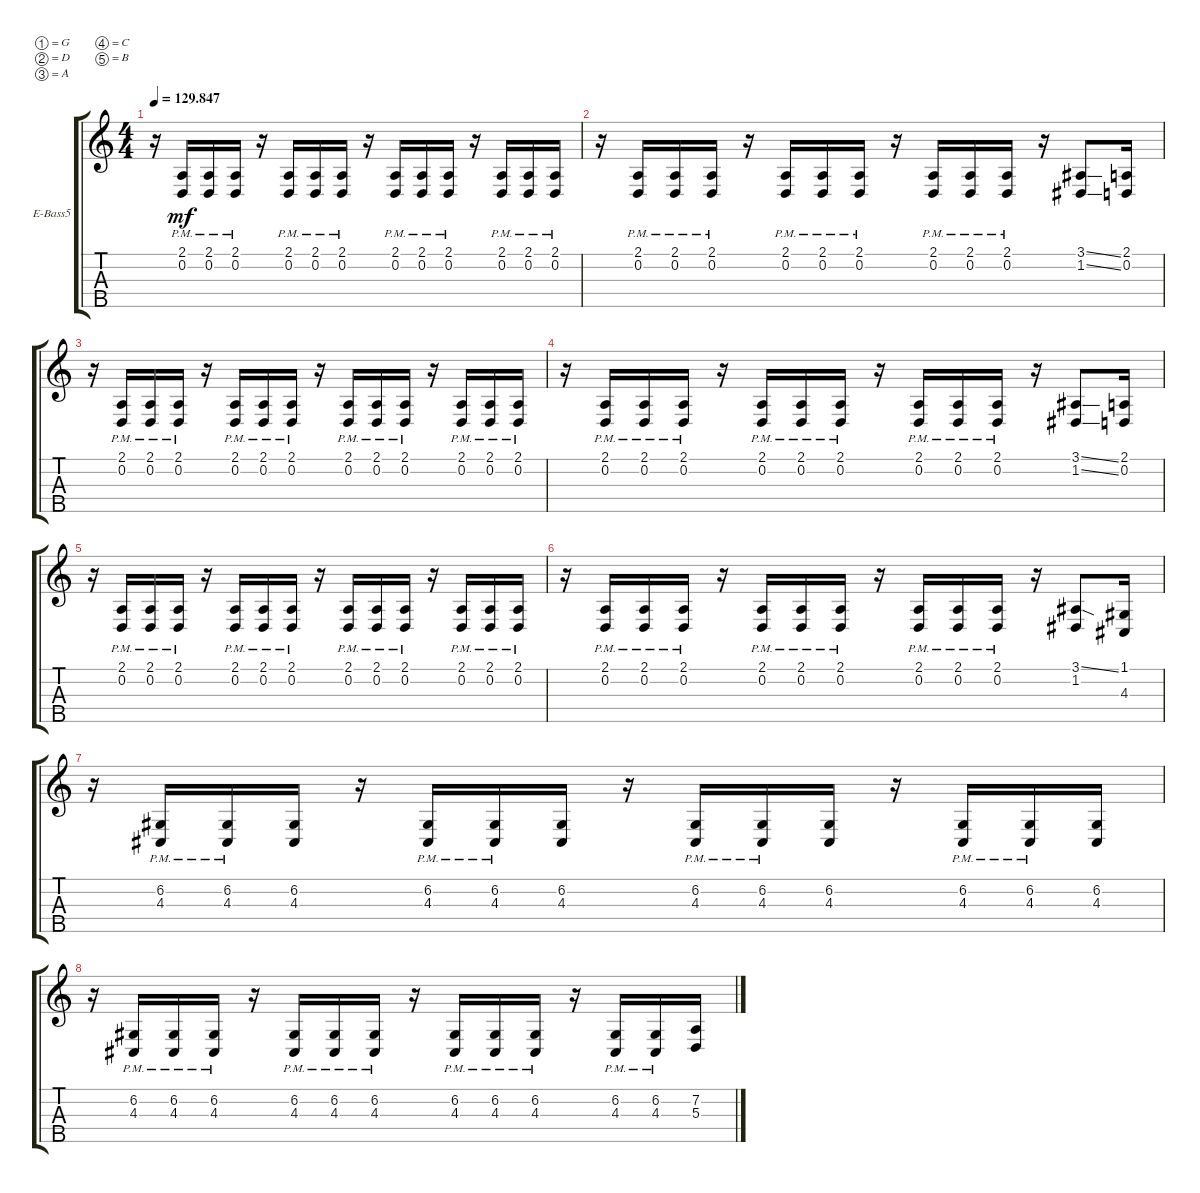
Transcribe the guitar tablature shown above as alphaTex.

\defaultSystemsLayout 4
\bracketExtendMode groupsimilarinstruments
\firstSystemTrackNameOrientation horizontal
\otherSystemsTrackNameOrientation horizontal
\track ("Electric Bass" "E-Bass5") {instrument electricbassfinger}
\staff {score tabs}
\tuning (G2 D2 A1 C1 B0)
\ts (4 4)
\tempo
129.847
\accidentals auto
\clef g2
\ottava regular
\simile none
\ks c
r.16{dy mf} (0.2{pm} 2.1{pm}).16 (0.2{pm} 2.1{pm}).16 (2.1{pm} 0.2{pm}).16 r.16 (0.2{pm} 2.1{pm}).16 (0.2{pm} 2.1{pm}).16 (2.1{pm} 0.2{pm}).16 r.16 (0.2{pm} 2.1{pm}).16 (0.2{pm} 2.1{pm}).16 (2.1{pm} 0.2{pm}).16 r.16 (0.2{pm} 2.1{pm}).16 (0.2{pm} 2.1{pm}).16 (2.1{pm} 0.2{pm}).16 |
r.16 (0.2{pm} 2.1{pm}).16 (0.2{pm} 2.1{pm}).16 (2.1{pm} 0.2{pm}).16 r.16 (0.2{pm} 2.1{pm}).16 (0.2{pm} 2.1{pm}).16 (2.1{pm} 0.2{pm}).16 r.16 (0.2{pm} 2.1{pm}).16 (0.2{pm} 2.1{pm}).16 (2.1{pm} 0.2{pm}).16 r.16 (1.2{ss} 3.1{ss}).8 (2.1 0.2).16 |
r.16 (0.2{pm} 2.1{pm}).16 (0.2{pm} 2.1{pm}).16 (2.1{pm} 0.2{pm}).16 r.16 (0.2{pm} 2.1{pm}).16 (0.2{pm} 2.1{pm}).16 (2.1{pm} 0.2{pm}).16 r.16 (0.2{pm} 2.1{pm}).16 (0.2{pm} 2.1{pm}).16 (2.1{pm} 0.2{pm}).16 r.16 (0.2{pm} 2.1{pm}).16 (0.2{pm} 2.1{pm}).16 (2.1{pm} 0.2{pm}).16 |
r.16 (0.2{pm} 2.1{pm}).16 (0.2{pm} 2.1{pm}).16 (2.1{pm} 0.2{pm}).16 r.16 (0.2{pm} 2.1{pm}).16 (0.2{pm} 2.1{pm}).16 (2.1{pm} 0.2{pm}).16 r.16 (0.2{pm} 2.1{pm}).16 (0.2{pm} 2.1{pm}).16 (2.1{pm} 0.2{pm}).16 r.16 (1.2{ss} 3.1{ss}).8 (2.1 0.2).16 |
r.16 (0.2{pm} 2.1{pm}).16 (0.2{pm} 2.1{pm}).16 (2.1{pm} 0.2{pm}).16 r.16 (0.2{pm} 2.1{pm}).16 (0.2{pm} 2.1{pm}).16 (2.1{pm} 0.2{pm}).16 r.16 (0.2{pm} 2.1{pm}).16 (0.2{pm} 2.1{pm}).16 (2.1{pm} 0.2{pm}).16 r.16 (0.2{pm} 2.1{pm}).16 (0.2{pm} 2.1{pm}).16 (2.1{pm} 0.2{pm}).16 |
r.16 (0.2{pm} 2.1{pm}).16 (0.2{pm} 2.1{pm}).16 (2.1{pm} 0.2{pm}).16 r.16 (0.2{pm} 2.1{pm}).16 (0.2{pm} 2.1{pm}).16 (2.1{pm} 0.2{pm}).16 r.16 (0.2{pm} 2.1{pm}).16 (0.2{pm} 2.1{pm}).16 (2.1{pm} 0.2{pm}).16 r.16 (1.2 3.1{ss}).8 (1.1 4.3).16 |
r.16 (4.3{pm} 6.2{pm}).16 (4.3{pm} 6.2{pm}).16 (6.2 4.3).16 r.16 (4.3{pm} 6.2{pm}).16 (4.3{pm} 6.2{pm}).16 (6.2 4.3).16 r.16 (4.3{pm} 6.2{pm}).16 (4.3{pm} 6.2{pm}).16 (6.2 4.3).16 r.16 (4.3{pm} 6.2{pm}).16 (4.3{pm} 6.2{pm}).16 (6.2 4.3).16 |
r.16 (4.3{pm} 6.2{pm}).16 (4.3{pm} 6.2{pm}).16 (6.2{pm} 4.3{pm}).16 r.16 (4.3{pm} 6.2{pm}).16 (4.3{pm} 6.2{pm}).16 (6.2{pm} 4.3{pm}).16 r.16 (4.3{pm} 6.2{pm}).16 (4.3{pm} 6.2{pm}).16 (6.2{pm} 4.3{pm}).16 r.16 (4.3{pm} 6.2{pm}).16 (4.3{pm} 6.2{pm}).16 (7.2 5.3).16
